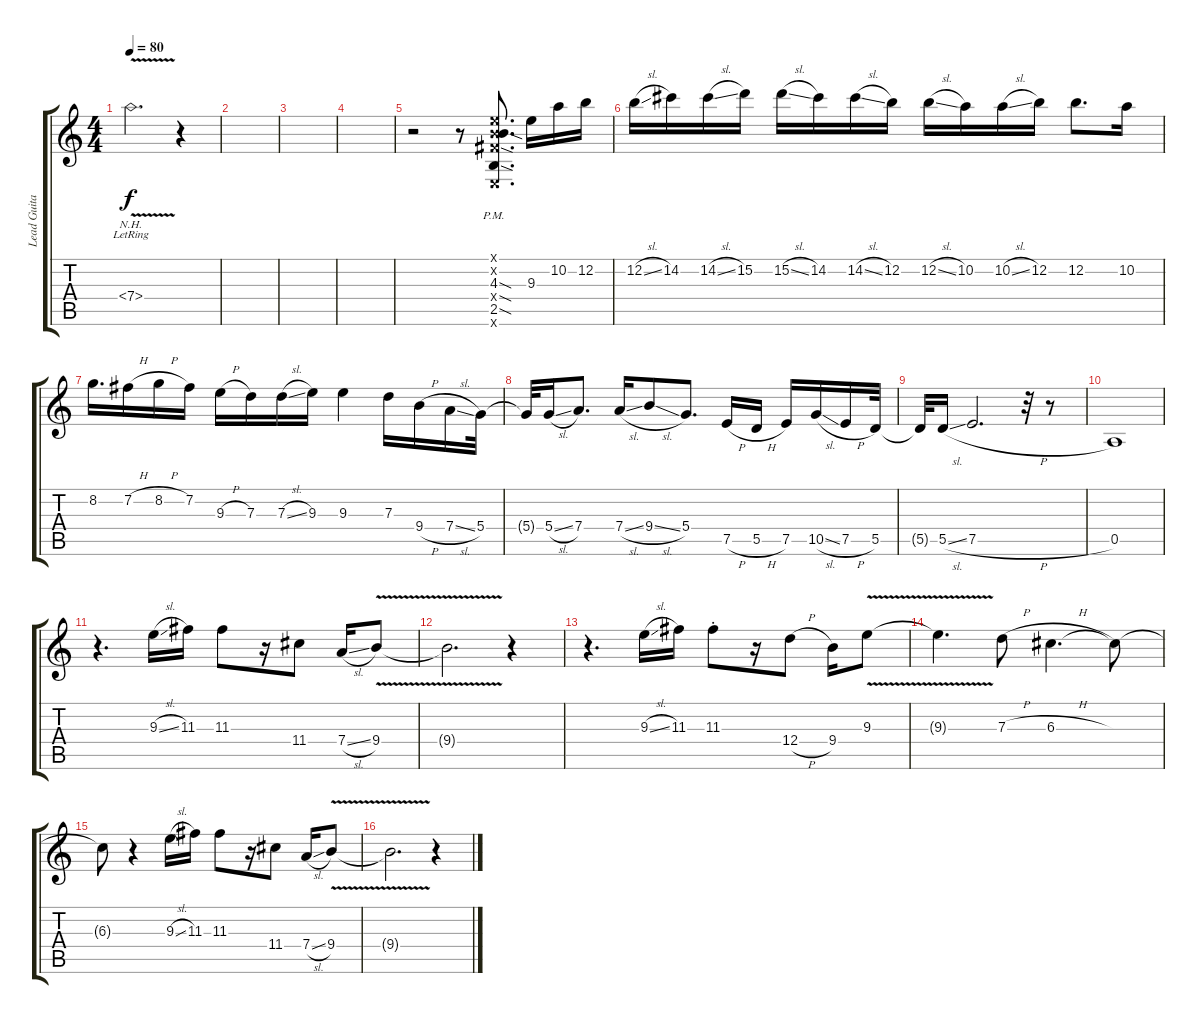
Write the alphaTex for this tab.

\track ("Lead Guitar" "Lead Guita") {instrument distortionguitar}
\staff {score tabs}
\tuning (E4 B3 G3 D3 A2 E2) {hide}
\ts (4 4)
\tempo 80
\clef g2
\ks c
7.4{nh v lr}.2{d dy f} r.4 |
|
|
|
r.2 r.8 (0.1{x} 0.2{x} 4.3{sod pm} 4.4{sod pm x} 2.5{sod pm} 0.6{x}).8{d} 9.3.16 10.2.16 12.2.16 |
12.2{sl}.16 14.2.16 14.2{sl}.16 15.2.16 15.2{sl}.16 14.2.16 14.2{sl}.16 12.2.16 12.2{sl}.16 10.2.16 10.2{sl}.16 12.2.16 12.2.8{d} 10.2.16 |
8.2.16{d} 7.2{h}.16 8.2{h}.16 7.2.16 9.3{h}.16 7.3.16 7.3{sl}.16 9.3.16 9.3.4 7.3.16 9.4{h}.16 7.4{sl}.16 5.4.32 |
5.4{t}.32 5.4{sl}.16 7.4.8{d} 7.4{sl}.16 9.4{sl}.8 5.4.8{d} 7.5{h}.16 5.5{h}.16 7.5.16 10.5{sl}.16 7.5{h}.16 5.5.32 |
5.5{t}.32 5.5{sl}.16 7.5{h}.2{d} r.32 r.8 |
0.5.1 |
r.4{d} 9.3{sl}.16 11.3.16 11.3.8 r.16 11.4.8 7.4{sl}.16 9.4{v}.8 |
9.4{t}.2{d} r.4 |
r.4{d} 9.3{sl}.16 11.3.16 11.3{st}.8 r.16 12.4{h}.8 9.4.16 9.3{v}.8 |
9.3{t}.4{d} 7.3{h}.8 6.3{h}.4{d} 6.3{t}.8 |
6.3{t}.8 r.4 9.3{sl}.16 11.3.16 11.3.8 r.16 11.4.8 7.4{sl}.16 9.4{v}.8 |
9.4{t}.2{d} r.4
